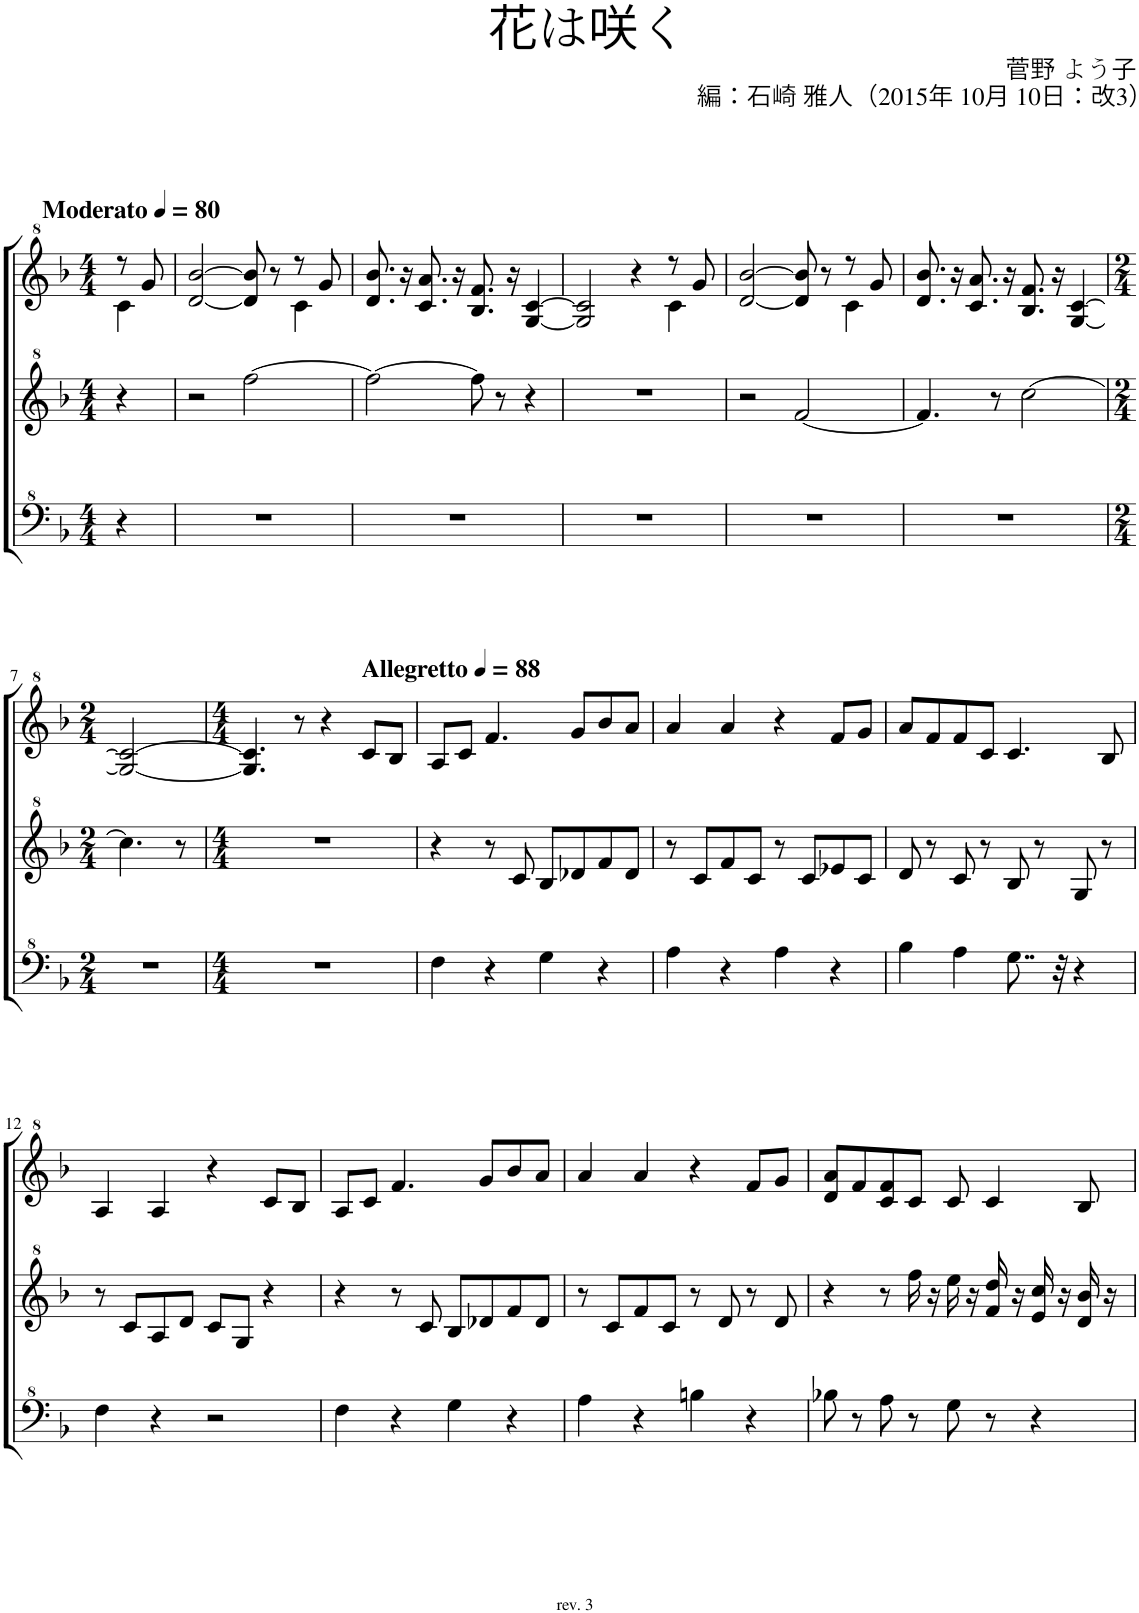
**kern	**kern	**kern
*part3	*part2	*part1
*staff3	*staff2	*staff1
*I"パンフルート	*I"パンフルート	*I"パンフルート
*clefF^4	*clefG^2	*clefG^2
*k[b-]	*k[b-]	*k[b-]
*M4/4	*M4/4	*M4/4
*MM80	*MM80	*MM80
=1	=1	=1
*	*	*^
!	!	!LO:TX:a:B:t=Moderato	!
4r	4r	8r	4cc\
.	.	8gg/	.
=2	=2	=2	=2
1r	2r	[2dd/ [2bb-/	2.ryy
.	[2fff\	8dd/] 8bb-/]	.
.	.	8r	.
.	.	8r	4cc\
.	.	8gg/	.
*	*	*v	*v
=3	=3	=3
1r	2fff\_	8.dd/ 8.bb-/
.	.	16r
.	.	8.cc/ 8.aa/
.	.	16r
.	8fff\]	8.b-/ 8.ff/
.	8r	.
.	.	16r
.	4r	[4g/ [4cc/
=4	=4	=4
*	*	*^
1r	1r	2g/] 2cc/]	2.ryy
.	.	4r	.
.	.	8r	4cc\
.	.	8gg/	.
=5	=5	=5	=5
1r	2r	[2dd/ [2bb-/	2.ryy
.	[2ff/	8dd/] 8bb-/]	.
.	.	8r	.
.	.	8r	4cc\
.	.	8gg/	.
*	*	*v	*v
=6	=6	=6
1r	4.ff/]	8.dd/ 8.bb-/
.	.	16r
.	.	8.cc/ 8.aa/
.	8r	.
.	.	16r
.	[2ccc\	8.b-/ 8.ff/
.	.	16r
.	.	[4g/ [4cc/
!!LO:LB:g=z
=7	=7	=7
*M2/4	*M2/4	*M2/4
2r	4.ccc\]	2g/_ 2cc/_
.	8r	.
=8	=8	=8
*M4/4	*M4/4	*M4/4
1r	1r	4.g/] 4.cc/]
.	.	8r
.	.	4r
*	*	*MM88
!	!	!LO:TX:a:B:t=Allegretto
.	.	8cc/L
.	.	8b-/J
=9	=9	=9
4f\	4r	8a/L
.	.	8cc/J
4r	8r	4.ff/
.	8cc/	.
4g\	8b-/L	.
.	8dd-X/	8gg/L
4r	8ff/	8bb-/
.	8dd-/J	8aa/J
=10	=10	=10
4a\	8r	4aa/
.	8cc/L	.
4r	8ff/	4aa/
.	8cc/J	.
4a\	8r	4r
.	8cc/L	.
4r	8ee-X/	8ff/L
.	8cc/J	8gg/J
=11	=11	=11
4b-\	8dd/	8aa/L
.	8r	8ff/
4a\	8cc/	8ff/
.	8r	8cc/J
8..g\	8b-/	4.cc/
.	8r	.
32r	.	.
4r	8g/	.
.	8r	8b-/
!!LO:LB:g=z
=12	=12	=12
4f\	8r	4a/
.	8cc/L	.
4r	8a/	4a/
.	8dd/J	.
2r	8cc/L	4r
.	8g/J	.
.	4r	8cc/L
.	.	8b-/J
=13	=13	=13
4f\	4r	8a/L
.	.	8cc/J
4r	8r	4.ff/
.	8cc/	.
4g\	8b-/L	.
.	8dd-X/	8gg/L
4r	8ff/	8bb-/
.	8dd-/J	8aa/J
=14	=14	=14
4a\	8r	4aa/
.	8cc/L	.
4r	8ff/	4aa/
.	8cc/J	.
4bn\	8r	4r
.	8dd/	.
4r	8r	8ff/L
.	8dd/	8gg/J
=15	=15	=15
8b-X\	4r	8dd/ 8aa/L
8r	.	8ff/
8a\	8r	8cc/ 8ff/
8r	16fff\	8cc/J
.	16r	.
8g\	16eee\	8cc/
.	16r	.
8r	16ff/ 16ddd/	4cc/
.	16r	.
4r	16ee/ 16ccc/	.
.	16r	.
.	16dd/ 16bb-/	8b-/
.	16r	.
=	=	=
*-	*-	*-
